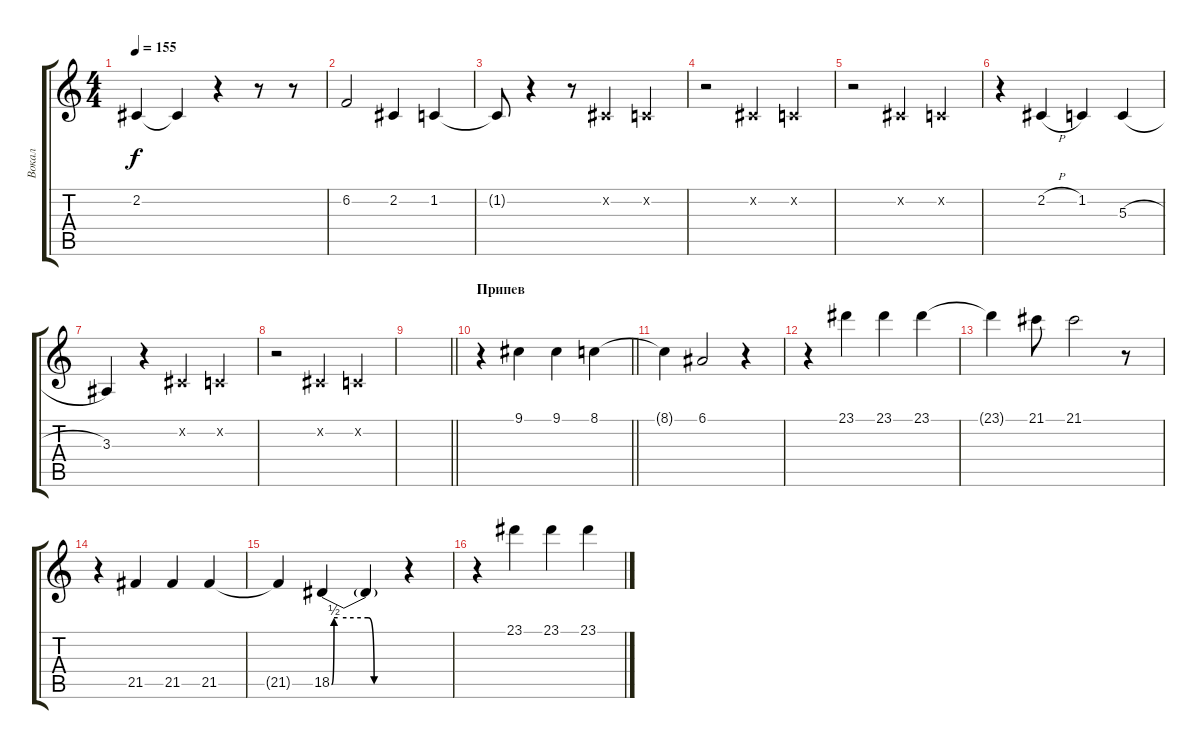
\track ("Вокал" "Вокал") {instrument tremolostrings}
\staff {score tabs}
\tuning (E4 B3 G3 D3 A2 E2) {hide}
\ts (4 4)
\tempo 155
\clef g2
\ks c
2.2{t}.4{dy f} 2.2{t}.4 r.4 r.8 r.8 |
6.2.2 2.2.4 1.2.4 |
1.2{t}.8 r.4 r.8 2.2{x}.4 1.2{x}.4 |
r.2 2.2{x}.4 1.2{x}.4 |
r.2 2.2{x}.4 1.2{x}.4 |
r.4{volume 12} 2.2{h}.4 1.2.4 5.3{h}.4 |
3.3.4 r.4 2.2{x}.4 1.2{x}.4 |
r.2 2.2{x}.4 1.2{x}.4 |
\barLineRight lightlight
|
\section ("" "Припев")
\barLineRight lightlight
r.4{balance 2} 9.1.4 9.1.4 8.1.4 |
8.1{t}.4 6.1.2 r.4 |
r.4{volume 13 balance 8} 23.1.4 23.1.4 23.1.4 |
23.1{t}.4 21.1.8 21.1.2 r.8 |
r.4 21.5.4 21.5.4 21.5.4 |
21.5{t}.4 18.5{be (custom 0 0 2 2 5 2 30 2 35 0 44 0 60 0)}.4 18.5{t}.4 r.4 |
r.4 23.1.4 23.1.4 23.1.4
